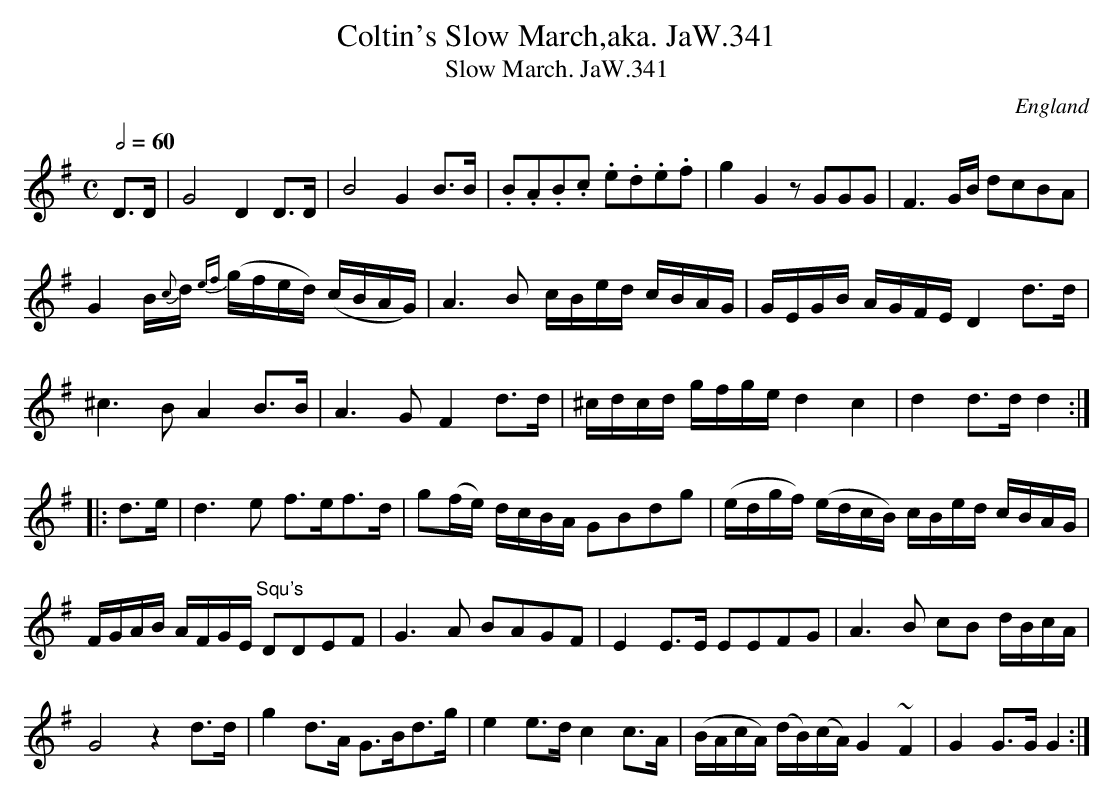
X:1
T:Coltin's Slow March,aka. JaW.341
T:Slow March. JaW.341
M:C
L:1/8
Q:1/2=60
O:England
notC:"W..S..?Coltins"
K:G major
D>D|G4D2D>D|B4G2B>B|.B.A.B.c .e.d.e.f|g2G2zGGG|\
F3G/B/ dcBA|!
G2B/{c}d/ {ef}(g/f/e/d/) (c/B/A/G/)|\
A3B c/B/e/d/ c/B/A/G/|G/E/G/B/ A/G/F/E/D2d>d|!
^c3BA2B>B|A3GF2d>d|^c/d/c/d/ g/f/g/e/ d2c2|d2d>dd2:|!
|:d>e|d3e f>ef>d|g(f/e/) d/c/B/A/ GBdg|\
(e/d/g/f/) (e/d/c/B/) c/B/e/d/ c/B/A/G/|!
F/G/A/B/ A/F/G/E/ "Squ's"DDEF|\
G3A BAGF|E2E>E EEFG|A3B cB d/B/c/A/|!
G4z2d>d|g2d>A G>Bd>g|e2e>dc2c>A|\
(B/A/c/A/) (d/B/)(c/A/)G2~F2|G2G>GG2:|
